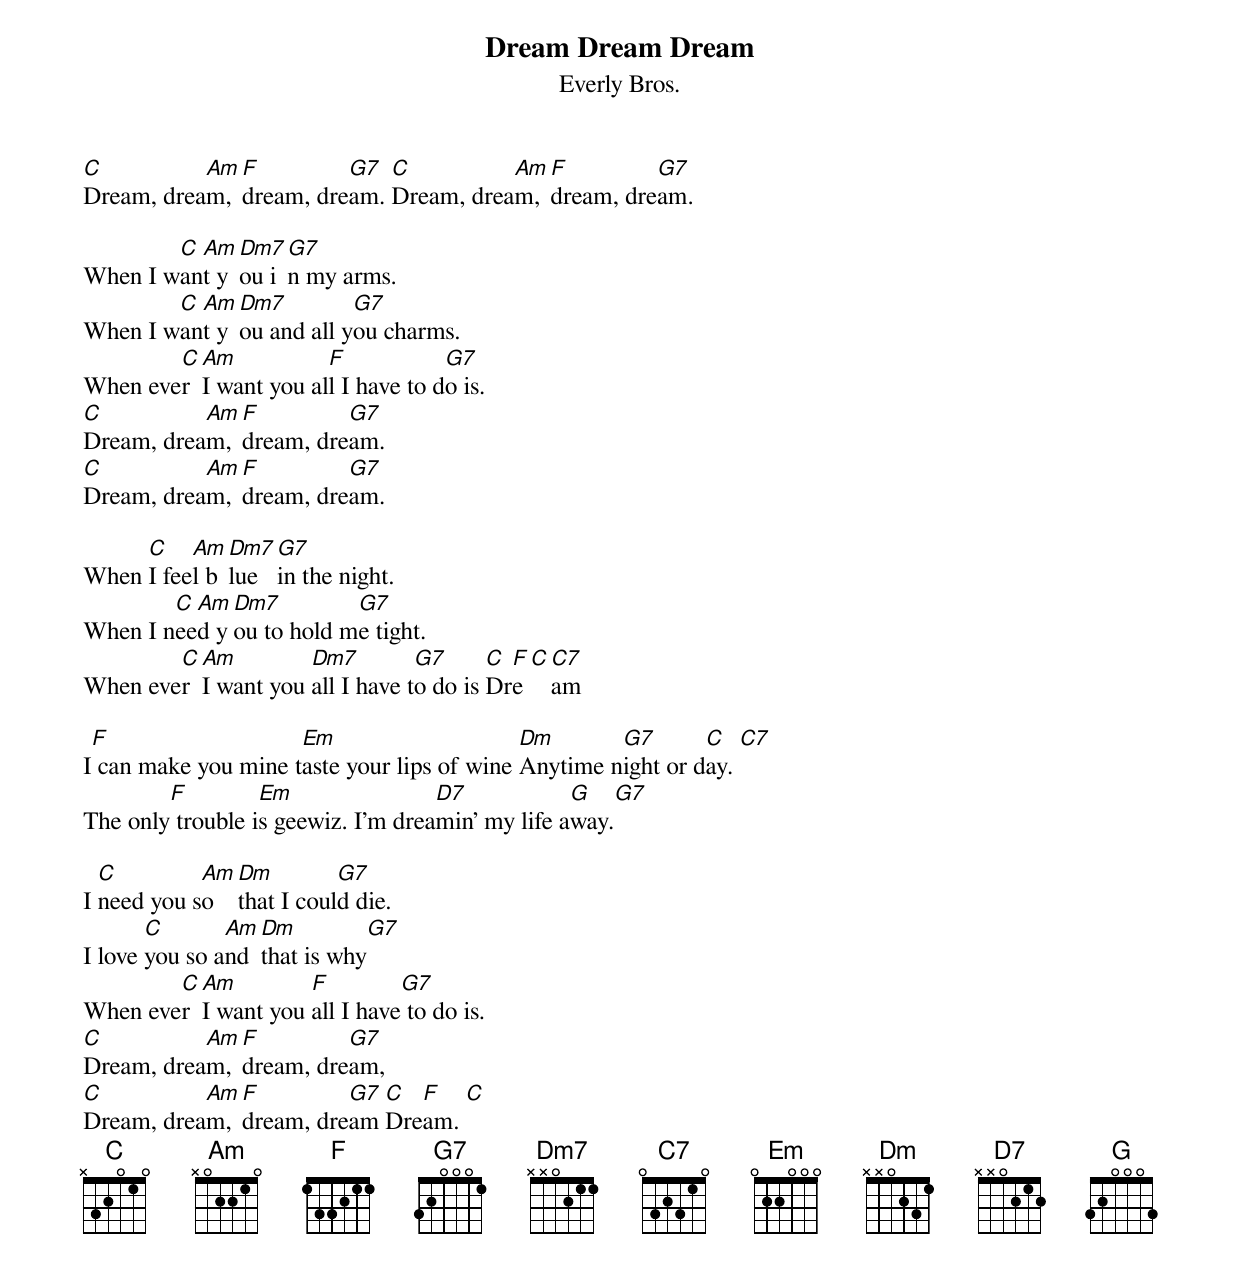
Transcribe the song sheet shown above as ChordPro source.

{title: Dream Dream Dream}
{subtitle: Everly Bros.}
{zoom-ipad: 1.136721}
[C]Dream, drea[Am]m, [F]dream, dre[G7]am. [C]Dream, drea[Am]m, [F]dream, dre[G7]am.

When I w[C]an[Am]t y[Dm7]ou i[G7]n my arms.
When I w[C]an[Am]t y[Dm7]ou and all y[G7]ou charms.
When eve[C]r [Am]I want you al[F]l I have to d[G7]o is.
[C]Dream, drea[Am]m, [F]dream, dre[G7]am.
[C]Dream, drea[Am]m, [F]dream, dre[G7]am.

When [C]I fee[Am]l b[Dm7]lue [G7]in the night.
When I n[C]ee[Am]d y[Dm7]ou to hold m[G7]e tight.
When eve[C]r [Am]I want you [Dm7]all I have t[G7]o do is [C]Dr[F]e[C][C7]am

I[F] can make you mine t[Em]aste your lips of wine [Dm]Anytime n[G7]ight or d[C]ay. [C7]
The only[F] trouble i[Em]s geewiz. I’m drea[D7]min’ my life a[G]way.[G7]

I [C]need you s[Am]o [Dm]that I coul[G7]d die.
I love [C]you so a[Am]nd [Dm]that is why[G7]
When eve[C]r [Am]I want you [F]all I have[G7] to do is.
[C]Dream, drea[Am]m, [F]dream, dre[G7]am,
[C]Dream, drea[Am]m, [F]dream, dre[G7]am [C]Dre[F]am. [C]
